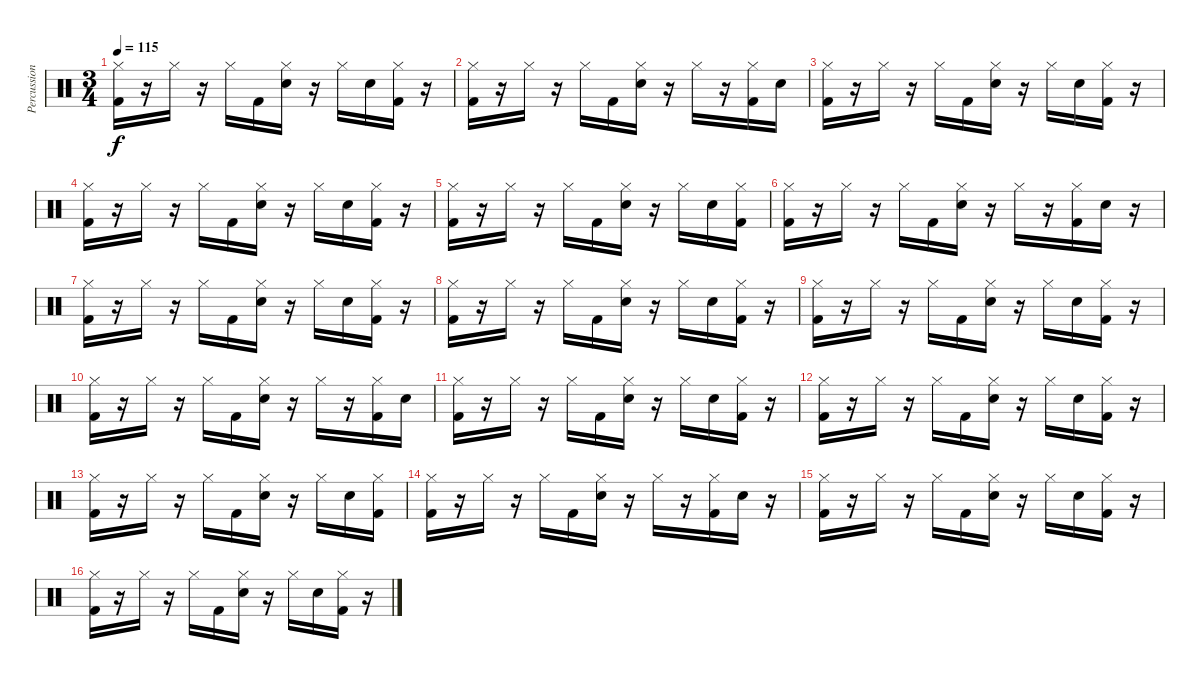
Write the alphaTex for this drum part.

\track ("Percussion" "Percussion") {instrument percussion}
\staff {score}
\articulation defaults
\ts (3 4)
\tempo 115
\clef neutral
\ks c
("Hi-Hat (closed)" "Kick (hit) 2").16{dy f} r.16 "Hi-Hat (closed)".16 r.16 "Hi-Hat (closed)".16 "Kick (hit) 2".16 ("Hi-Hat (closed)" "Snare (hit) 2").16 r.16 "Hi-Hat (closed)".16 "Snare (hit) 2".16 ("Hi-Hat (closed)" "Kick (hit) 2").16 r.16 |
("Hi-Hat (closed)" "Kick (hit) 2").16 r.16 "Hi-Hat (closed)".16 r.16 "Hi-Hat (closed)".16 "Kick (hit) 2".16 ("Hi-Hat (closed)" "Snare (hit) 2").16 r.16 "Hi-Hat (closed)".16 r.16 ("Hi-Hat (closed)" "Kick (hit) 2").16 "Snare (hit) 2".16 |
("Hi-Hat (closed)" "Kick (hit) 2").16 r.16 "Hi-Hat (closed)".16 r.16 "Hi-Hat (closed)".16 "Kick (hit) 2".16 ("Hi-Hat (closed)" "Snare (hit) 2").16 r.16 "Hi-Hat (closed)".16 "Snare (hit) 2".16 ("Hi-Hat (closed)" "Kick (hit) 2").16 r.16 |
("Hi-Hat (closed)" "Kick (hit) 2").16 r.16 "Hi-Hat (closed)".16 r.16 "Hi-Hat (closed)".16 "Kick (hit) 2".16 ("Hi-Hat (closed)" "Snare (hit) 2").16 r.16 "Hi-Hat (closed)".16 "Snare (hit) 2".16 ("Hi-Hat (closed)" "Kick (hit) 2").16 r.16 |
("Hi-Hat (closed)" "Kick (hit) 2").16 r.16 "Hi-Hat (closed)".16 r.16 "Hi-Hat (closed)".16 "Kick (hit) 2".16 ("Hi-Hat (closed)" "Snare (hit) 2").16 r.16 "Hi-Hat (closed)".16 "Snare (hit) 2".16 ("Hi-Hat (closed)" "Kick (hit) 2").16 |
("Hi-Hat (closed)" "Kick (hit) 2").16 r.16 "Hi-Hat (closed)".16 r.16 "Hi-Hat (closed)".16 "Kick (hit) 2".16 ("Hi-Hat (closed)" "Snare (hit) 2").16 r.16 "Hi-Hat (closed)".16 r.16 ("Hi-Hat (closed)" "Kick (hit) 2").16 "Snare (hit) 2".16 r.16 |
("Hi-Hat (closed)" "Kick (hit) 2").16 r.16 "Hi-Hat (closed)".16 r.16 "Hi-Hat (closed)".16 "Kick (hit) 2".16 ("Hi-Hat (closed)" "Snare (hit) 2").16 r.16 "Hi-Hat (closed)".16 "Snare (hit) 2".16 ("Hi-Hat (closed)" "Kick (hit) 2").16 r.16 |
("Hi-Hat (closed)" "Kick (hit) 2").16 r.16 "Hi-Hat (closed)".16 r.16 "Hi-Hat (closed)".16 "Kick (hit) 2".16 ("Hi-Hat (closed)" "Snare (hit) 2").16 r.16 "Hi-Hat (closed)".16 "Snare (hit) 2".16 ("Hi-Hat (closed)" "Kick (hit) 2").16 r.16 |
("Hi-Hat (closed)" "Kick (hit) 2").16 r.16 "Hi-Hat (closed)".16 r.16 "Hi-Hat (closed)".16 "Kick (hit) 2".16 ("Hi-Hat (closed)" "Snare (hit) 2").16 r.16 "Hi-Hat (closed)".16 "Snare (hit) 2".16 ("Hi-Hat (closed)" "Kick (hit) 2").16 r.16 |
("Hi-Hat (closed)" "Kick (hit) 2").16 r.16 "Hi-Hat (closed)".16 r.16 "Hi-Hat (closed)".16 "Kick (hit) 2".16 ("Hi-Hat (closed)" "Snare (hit) 2").16 r.16 "Hi-Hat (closed)".16 r.16 ("Hi-Hat (closed)" "Kick (hit) 2").16 "Snare (hit) 2".16 |
("Hi-Hat (closed)" "Kick (hit) 2").16 r.16 "Hi-Hat (closed)".16 r.16 "Hi-Hat (closed)".16 "Kick (hit) 2".16 ("Hi-Hat (closed)" "Snare (hit) 2").16 r.16 "Hi-Hat (closed)".16 "Snare (hit) 2".16 ("Hi-Hat (closed)" "Kick (hit) 2").16 r.16 |
("Hi-Hat (closed)" "Kick (hit) 2").16 r.16 "Hi-Hat (closed)".16 r.16 "Hi-Hat (closed)".16 "Kick (hit) 2".16 ("Hi-Hat (closed)" "Snare (hit) 2").16 r.16 "Hi-Hat (closed)".16 "Snare (hit) 2".16 ("Hi-Hat (closed)" "Kick (hit) 2").16 r.16 |
("Hi-Hat (closed)" "Kick (hit) 2").16 r.16 "Hi-Hat (closed)".16 r.16 "Hi-Hat (closed)".16 "Kick (hit) 2".16 ("Hi-Hat (closed)" "Snare (hit) 2").16 r.16 "Hi-Hat (closed)".16 "Snare (hit) 2".16 ("Hi-Hat (closed)" "Kick (hit) 2").16 |
("Hi-Hat (closed)" "Kick (hit) 2").16 r.16 "Hi-Hat (closed)".16 r.16 "Hi-Hat (closed)".16 "Kick (hit) 2".16 ("Hi-Hat (closed)" "Snare (hit) 2").16 r.16 "Hi-Hat (closed)".16 r.16 ("Hi-Hat (closed)" "Kick (hit) 2").16 "Snare (hit) 2".16 r.16 |
("Hi-Hat (closed)" "Kick (hit) 2").16 r.16 "Hi-Hat (closed)".16 r.16 "Hi-Hat (closed)".16 "Kick (hit) 2".16 ("Hi-Hat (closed)" "Snare (hit) 2").16 r.16 "Hi-Hat (closed)".16 "Snare (hit) 2".16 ("Hi-Hat (closed)" "Kick (hit) 2").16 r.16 |
("Hi-Hat (closed)" "Kick (hit) 2").16 r.16 "Hi-Hat (closed)".16 r.16 "Hi-Hat (closed)".16 "Kick (hit) 2".16 ("Hi-Hat (closed)" "Snare (hit) 2").16 r.16 "Hi-Hat (closed)".16 "Snare (hit) 2".16 ("Hi-Hat (closed)" "Kick (hit) 2").16 r.16
